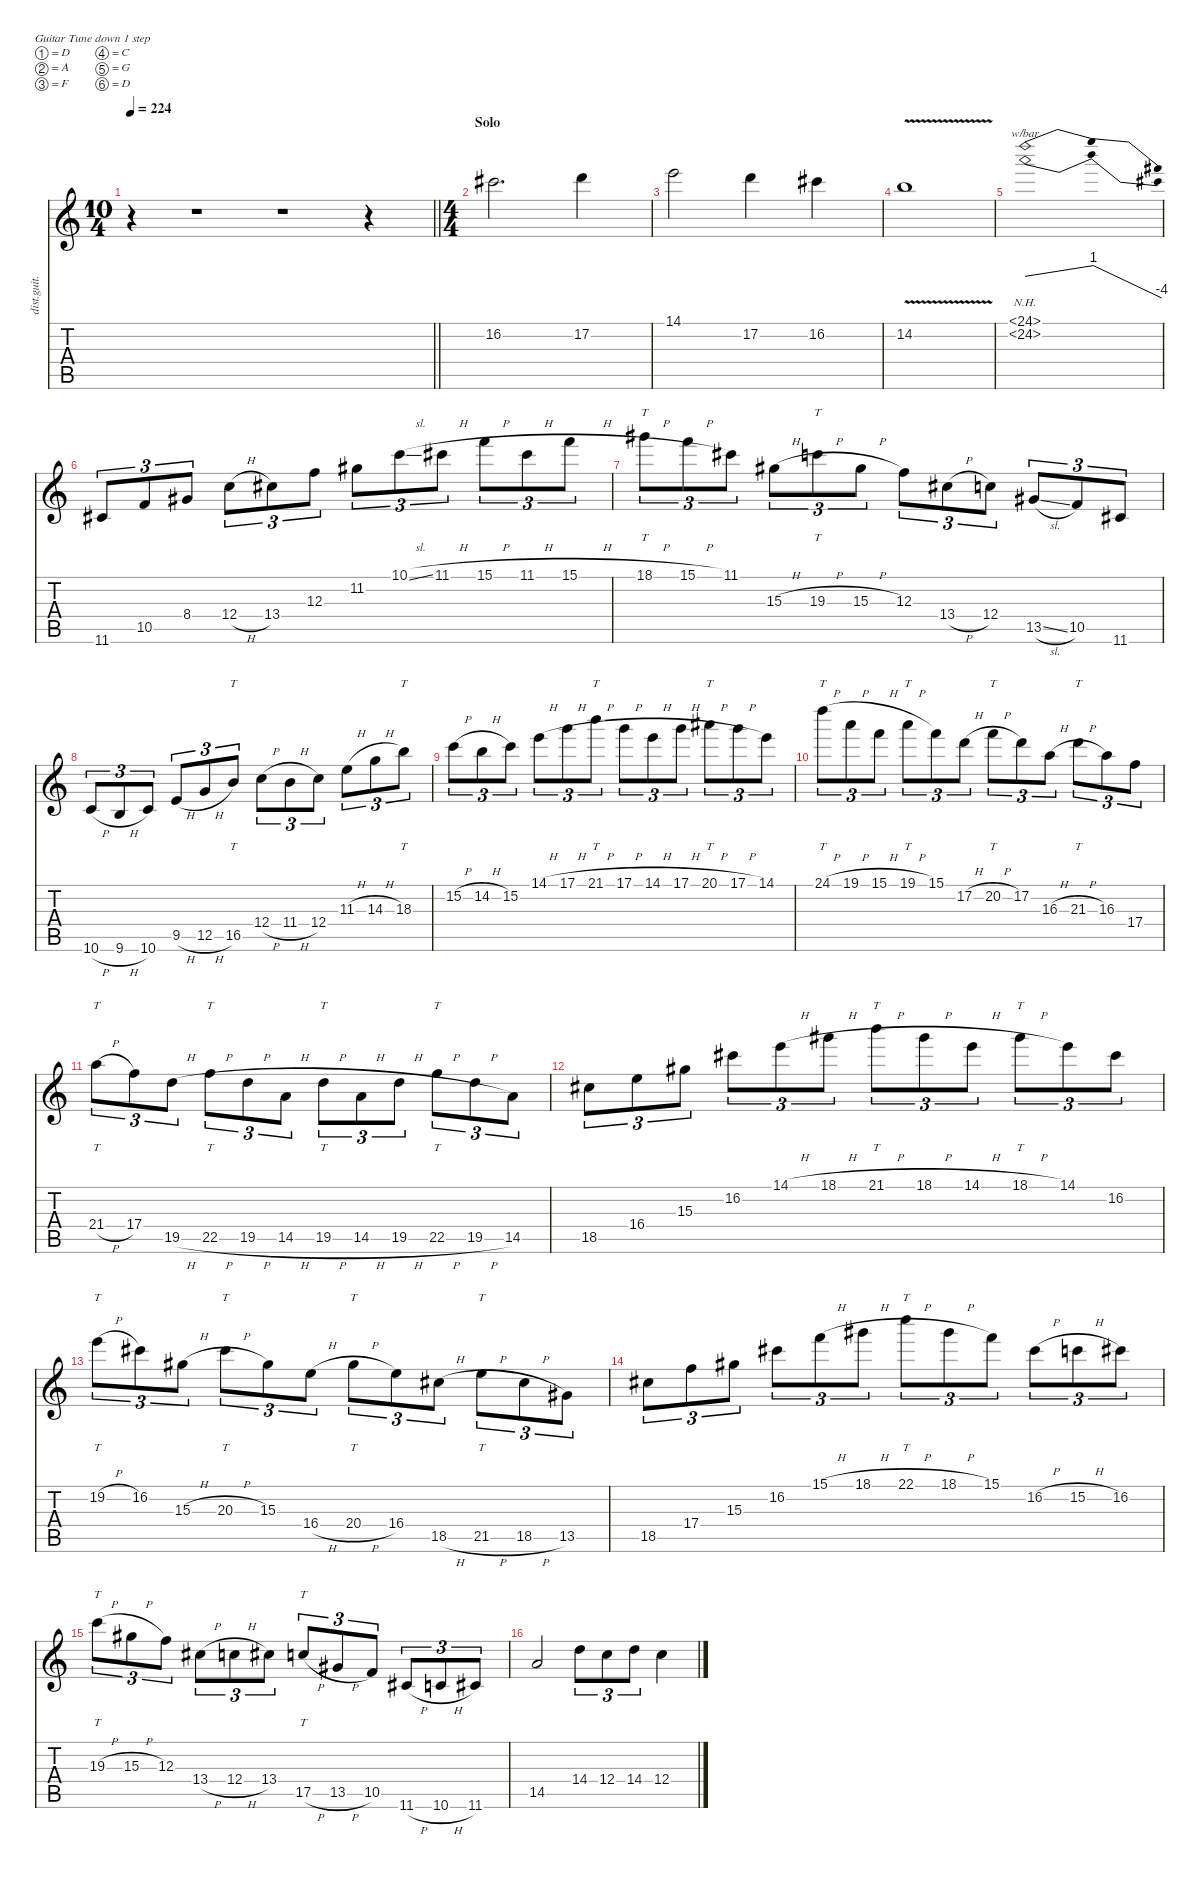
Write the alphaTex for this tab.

\defaultSystemsLayout 4
\hideDynamics
\bracketExtendMode nobrackets
\otherSystemsTrackNameOrientation horizontal
\track ("Lead R" "dist.guit.") {instrument distortionguitar}
\staff {score tabs}
\tuning (D4 A3 F3 C3 G2 D2)
\ts (10 4)
\beaming (8 6 4 10)
\tempo 224
\clef g2
\barLineRight lightlight
\ks c
r.4{dy f beam Down} r.1{beam Down} r.1{beam Down} r.4{beam Down} |
\ts (4 4)
\beaming (8 2 2 2 2)
\section ("" "Solo")
16.2{acc #}.2{d beam Down} 17.2.4{beam Down} |
14.1.2{beam Down} 17.2.4{beam Down} 16.2{acc #}.4{beam Down} |
14.2{v}.1{beam Down} |
(24.1{nh} 24.2{nh}).1{tbe (dip default 0 0 30 4 60 -16) beam Down} |
11.6{acc #}.8{tu (3 2) beam Up} 10.5.8{tu (3 2) beam Up} 8.4{acc #}.8{tu (3 2) beam Up} 12.4{h}.8{tu (3 2) beam Down} 13.4{acc #}.8{tu (3 2) beam Down} 12.3.8{tu (3 2) beam Down} 11.2{acc #}.8{tu (3 2) beam Down} 10.1{sl}.8{tu (3 2) beam Down} 11.1{h acc #}.8{tu (3 2) beam Down} 15.1{h}.8{tu (3 2) beam Down} 11.1{h acc #}.8{tu (3 2) beam Down} 15.1{h}.8{tu (3 2) beam Down} |
18.1{h acc #}.8{tt tu (3 2) beam Down} 15.1{h}.8{tu (3 2) beam Down} 11.1{acc #}.8{tu (3 2) beam Down} 15.3{h acc #}.8{tu (3 2) beam Down} 19.3{h}.8{tt tu (3 2) beam Down} 15.3{h acc #}.8{tu (3 2) beam Down} 12.3.8{tu (3 2) beam Down} 13.4{h acc #}.8{tu (3 2) beam Down} 12.4.8{tu (3 2) beam Down} 13.5{sl acc #}.8{tu (3 2) beam Up} 10.5.8{tu (3 2) beam Up} 11.6{acc #}.8{tu (3 2) beam Up} |
10.6{h}.8{tu (3 2) beam Up} 9.6{h}.8{tu (3 2) beam Up} 10.6.8{tu (3 2) beam Up} 9.5{h}.8{tu (3 2) beam Up} 12.5{h}.8{tu (3 2) beam Up} 16.5.8{tt tu (3 2) beam Up} 12.4{h}.8{tu (3 2) beam Down} 11.4{h}.8{tu (3 2) beam Down} 12.4.8{tu (3 2) beam Down} 11.3{h}.8{tu (3 2) beam Down} 14.3{h}.8{tu (3 2) beam Down} 18.3.8{tt tu (3 2) beam Down} |
15.2{h}.8{tu (3 2) beam Down} 14.2{h}.8{tu (3 2) beam Down} 15.2.8{tu (3 2) beam Down} 14.1{h}.8{tu (3 2) beam Down} 17.1{h}.8{tu (3 2) beam Down} 21.1{h}.8{tt tu (3 2) beam Down} 17.1{h}.8{tu (3 2) beam Down} 14.1{h}.8{tu (3 2) beam Down} 17.1{h}.8{tu (3 2) beam Down} 20.1{h acc #}.8{tt tu (3 2) beam Down} 17.1{h}.8{tu (3 2) beam Down} 14.1.8{tu (3 2) beam Down} |
24.1{h}.8{tt tu (3 2) beam Down} 19.1{h}.8{tu (3 2) beam Down} 15.1{h}.8{tu (3 2) beam Down} 19.1{h}.8{tt tu (3 2) beam Down} 15.1.8{tu (3 2) beam Down} 17.2{h}.8{tu (3 2) beam Down} 20.2{h}.8{tt tu (3 2) beam Down} 17.2.8{tu (3 2) beam Down} 16.3{h}.8{tu (3 2) beam Down} 21.3{h}.8{tt tu (3 2) beam Down} 16.3.8{tu (3 2) beam Down} 17.4.8{tu (3 2) beam Down} |
21.4{h}.8{tt tu (3 2) beam Down} 17.4.8{tu (3 2) beam Down} 19.5{h}.8{tu (3 2) beam Down} 22.5{h}.8{tt tu (3 2) beam Down} 19.5{h}.8{tu (3 2) beam Down} 14.5{h}.8{tu (3 2) beam Down} 19.5{h}.8{tt tu (3 2) beam Down} 14.5{h}.8{tu (3 2) beam Down} 19.5{h}.8{tu (3 2) beam Down} 22.5{h}.8{tt tu (3 2) beam Down} 19.5{h}.8{tu (3 2) beam Down} 14.5.8{tu (3 2) beam Down} |
18.5{acc #}.8{tu (3 2) beam Down} 16.4.8{tu (3 2) beam Down} 15.3{acc #}.8{tu (3 2) beam Down} 16.2{acc #}.8{tu (3 2) beam Down} 14.1{h}.8{tu (3 2) beam Down} 18.1{h acc #}.8{tu (3 2) beam Down} 21.1{h}.8{tt tu (3 2) beam Down} 18.1{h acc #}.8{tu (3 2) beam Down} 14.1{h}.8{tu (3 2) beam Down} 18.1{h acc #}.8{tt tu (3 2) beam Down} 14.1.8{tu (3 2) beam Down} 16.2{acc #}.8{tu (3 2) beam Down} |
19.2{h}.8{tt tu (3 2) beam Down} 16.2{acc #}.8{tu (3 2) beam Down} 15.3{h acc #}.8{tu (3 2) beam Down} 20.3{h acc #}.8{tt tu (3 2) beam Down} 15.3{acc #}.8{tu (3 2) beam Down} 16.4{h}.8{tu (3 2) beam Down} 20.4{h acc #}.8{tt tu (3 2) beam Down} 16.4.8{tu (3 2) beam Down} 18.5{h acc #}.8{tu (3 2) beam Down} 21.5{h}.8{tt tu (3 2) beam Down} 18.5{h acc #}.8{tu (3 2) beam Down} 13.5{acc #}.8{tu (3 2) beam Down} |
18.5{acc #}.8{tu (3 2) beam Down} 17.4.8{tu (3 2) beam Down} 15.3{acc #}.8{tu (3 2) beam Down} 16.2{acc #}.8{tu (3 2) beam Down} 15.1{h}.8{tu (3 2) beam Down} 18.1{h acc #}.8{tu (3 2) beam Down} 22.1{h}.8{tt tu (3 2) beam Down} 18.1{h acc #}.8{tu (3 2) beam Down} 15.1.8{tu (3 2) beam Down} 16.2{h acc #}.8{tu (3 2) beam Down} 15.2{h}.8{tu (3 2) beam Down} 16.2{acc #}.8{tu (3 2) beam Down} |
19.3{h}.8{tt tu (3 2) beam Down} 15.3{h acc #}.8{tu (3 2) beam Down} 12.3.8{tu (3 2) beam Down} 13.4{h acc #}.8{tu (3 2) beam Down} 12.4{h}.8{tu (3 2) beam Down} 13.4{acc #}.8{tu (3 2) beam Down} 17.5{h}.8{tt tu (3 2) beam Up} 13.5{h acc #}.8{tu (3 2) beam Up} 10.5.8{tu (3 2) beam Up} 11.6{h acc #}.8{tu (3 2) beam Up} 10.6{h}.8{tu (3 2) beam Up} 11.6{acc #}.8{tu (3 2) beam Up} |
14.5.2{beam Up} 14.4.8{tu (3 2) beam Down} 12.4.8{tu (3 2) beam Down} 14.4.8{tu (3 2) beam Down} 12.4.4{beam Down}
